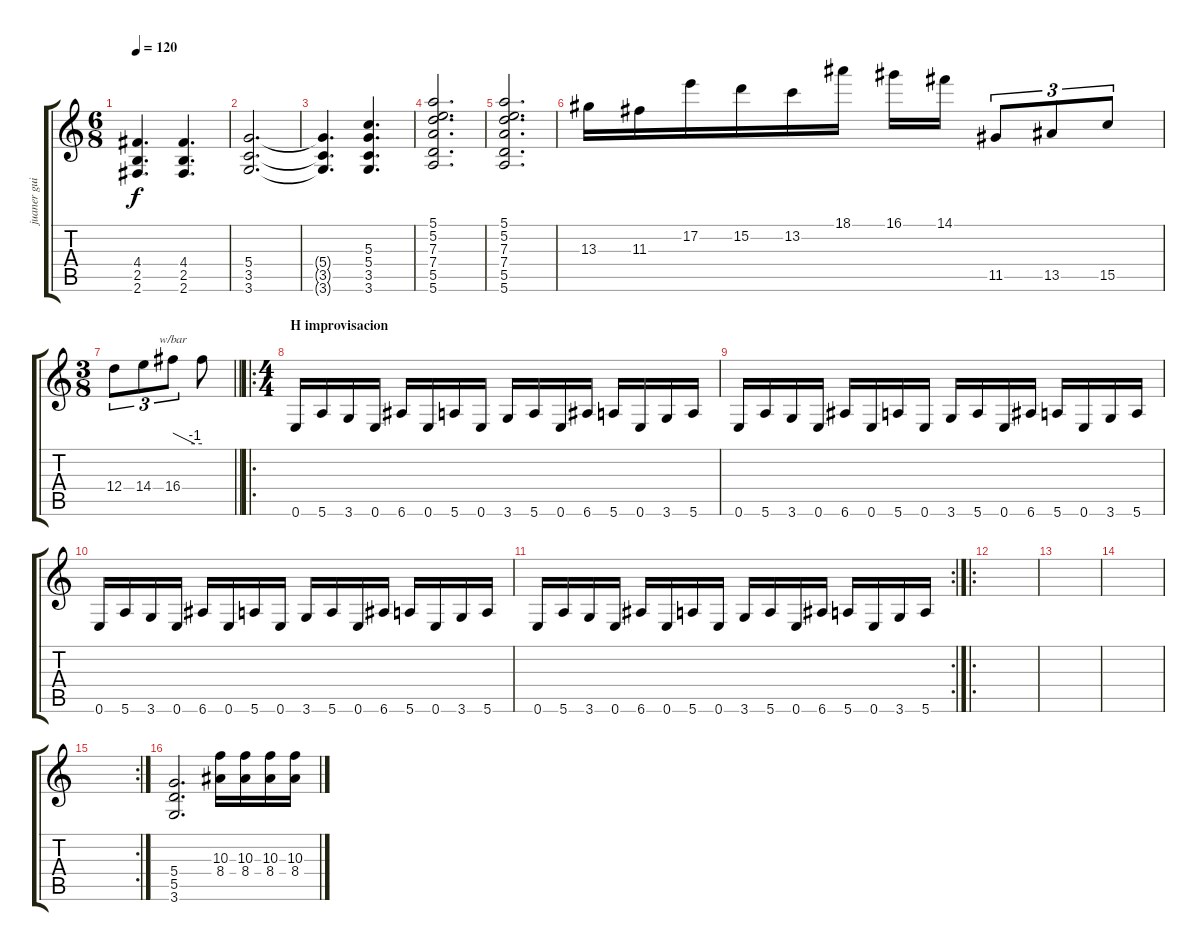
\track ("juaner guitar 2" "juaner gui") {instrument acousticguitarnylon}
\staff {score tabs}
\tuning (E4 B3 G3 D3 A2 E2) {hide}
\ts (6 8)
\tempo 120
\clef g2
\ks c
(4.4{t} 2.5{t} 2.6{t}).4{d dy f} (4.4 2.5 2.6).4{d} |
(5.4 3.5 3.6).2{d} |
(5.4{t} 3.5{t} 3.6{t}).4{d} (5.3 5.4 3.5 3.6).4{d} |
(5.1 5.2 7.3 7.4 5.5 5.6).2{d} |
(5.1 5.2 7.3 7.4 5.5 5.6).2{d} |
13.3.16 11.3.16 17.2.16 15.2.16 13.2.16 18.1.16 16.1.16 14.1.16 11.5.8{tu (3 2)} 13.5.8{tu (3 2)} 15.5.8{tu (3 2)} |
\ts (3 8)
\barLineRight lightlight
12.4.8{tu (3 2)} 14.4.8{tu (3 2)} 16.4.8{tu (3 2) tbe (custom default 0 0 45 -4 60 -4)} 16.4{t}.8 |
\ro
\ts (4 4)
\section ("" "H improvisacion")
0.6.16 5.6.16 3.6.16 0.6.16 6.6.16 0.6.16 5.6.16 0.6.16 3.6.16 5.6.16 0.6.16 6.6.16 5.6.16 0.6.16 3.6.16 5.6.16 |
0.6.16 5.6.16 3.6.16 0.6.16 6.6.16 0.6.16 5.6.16 0.6.16 3.6.16 5.6.16 0.6.16 6.6.16 5.6.16 0.6.16 3.6.16 5.6.16 |
0.6.16 5.6.16 3.6.16 0.6.16 6.6.16 0.6.16 5.6.16 0.6.16 3.6.16 5.6.16 0.6.16 6.6.16 5.6.16 0.6.16 3.6.16 5.6.16 |
\rc 2
0.6.16 5.6.16 3.6.16 0.6.16 6.6.16 0.6.16 5.6.16 0.6.16 3.6.16 5.6.16 0.6.16 6.6.16 5.6.16 0.6.16 3.6.16 5.6.16 |
\ro
|
|
|
\rc 2
|
(5.4 5.5 3.6).2{d volume 13} (10.3 8.4).16 (10.3 8.4).16 (10.3 8.4).16 (10.3 8.4).16
